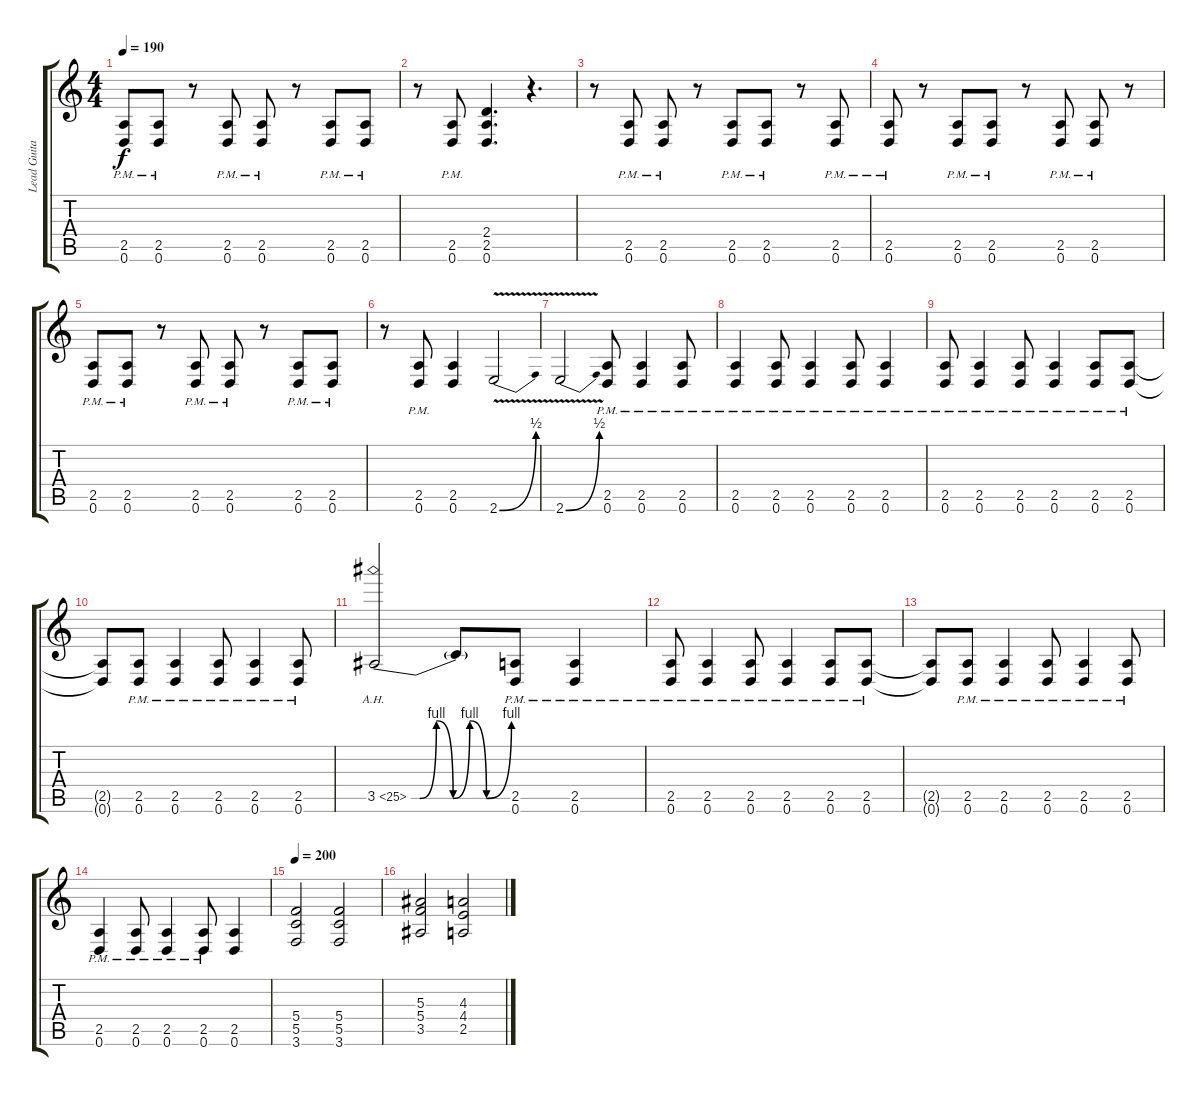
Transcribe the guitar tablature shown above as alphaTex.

\track ("Lead Guitar 2" "Lead Guita") {instrument distortionguitar}
\staff {score tabs}
\tuning (D4 A3 F3 C3 G2 D2) {hide}
\ts (4 4)
\tempo 190
\clef g2
\ks c
(2.5{pm} 0.6{pm}).8{dy f} (2.5{pm} 0.6{pm}).8 r.8 (2.5{pm} 0.6{pm}).8 (2.5{pm} 0.6{pm}).8 r.8 (2.5{pm} 0.6{pm}).8 (2.5{pm} 0.6{pm}).8 |
r.8 (2.5{pm} 0.6{pm}).8 (2.4 2.5 0.6).4{d} r.4{d} |
r.8 (2.5{pm} 0.6{pm}).8 (2.5{pm} 0.6{pm}).8 r.8 (2.5{pm} 0.6{pm}).8 (2.5{pm} 0.6{pm}).8 r.8 (2.5{pm} 0.6{pm}).8 |
(2.5{pm} 0.6{pm}).8 r.8 (2.5{pm} 0.6{pm}).8 (2.5{pm} 0.6{pm}).8 r.8 (2.5{pm} 0.6{pm}).8 (2.5{pm} 0.6{pm}).8 r.8 |
(2.5{pm} 0.6{pm}).8 (2.5{pm} 0.6{pm}).8 r.8 (2.5{pm} 0.6{pm}).8 (2.5{pm} 0.6{pm}).8 r.8 (2.5{pm} 0.6{pm}).8 (2.5{pm} 0.6{pm}).8 |
r.8 (2.5{pm} 0.6{pm}).8 (2.5 0.6).4 2.6{be (bend 0 0 60 2) v}.2 |
2.6{be (bend 0 0 60 2) v}.2 (2.5{pm} 0.6{pm}).8 (2.5{pm} 0.6{pm}).4 (2.5{pm} 0.6{pm}).8 |
(2.5{pm} 0.6{pm}).4 (2.5{pm} 0.6{pm}).8 (2.5{pm} 0.6{pm}).4 (2.5{pm} 0.6{pm}).8 (2.5{pm} 0.6{pm}).4 |
(2.5{pm} 0.6{pm}).8 (2.5{pm} 0.6{pm}).4 (2.5{pm} 0.6{pm}).8 (2.5{pm} 0.6{pm}).4 (2.5{pm} 0.6{pm}).8 (2.5{pm} 0.6{pm}).8 |
(2.5{t} 0.6{t}).8 (2.5{pm} 0.6{pm}).8 (2.5{pm} 0.6{pm}).4 (2.5{pm} 0.6{pm}).8 (2.5{pm} 0.6{pm}).4 (2.5{pm} 0.6{pm}).8 |
3.5{be (custom 0 0 5 0 15 4 25 0 35 4 45 0 60 4) ah 22}.2 3.5{t}.8 (2.5{pm} 0.6{pm}).8 (2.5{pm} 0.6{pm}).4 |
(2.5{pm} 0.6{pm}).8 (2.5{pm} 0.6{pm}).4 (2.5{pm} 0.6{pm}).8 (2.5{pm} 0.6{pm}).4 (2.5{pm} 0.6{pm}).8 (2.5{pm} 0.6{pm}).8 |
(2.5{t} 0.6{t}).8 (2.5{pm} 0.6{pm}).8 (2.5{pm} 0.6{pm}).4 (2.5{pm} 0.6{pm}).8 (2.5{pm} 0.6{pm}).4 (2.5{pm} 0.6{pm}).8 |
(2.5{pm} 0.6{pm}).4 (2.5{pm} 0.6{pm}).8 (2.5{pm} 0.6{pm}).4 (2.5{pm} 0.6{pm}).8 (2.5 0.6).4 |
\tempo 200
(5.4 5.5 3.6).2 (5.4 5.5 3.6).2 |
(5.3 5.4 3.5).2 (4.3 4.4 2.5).2
